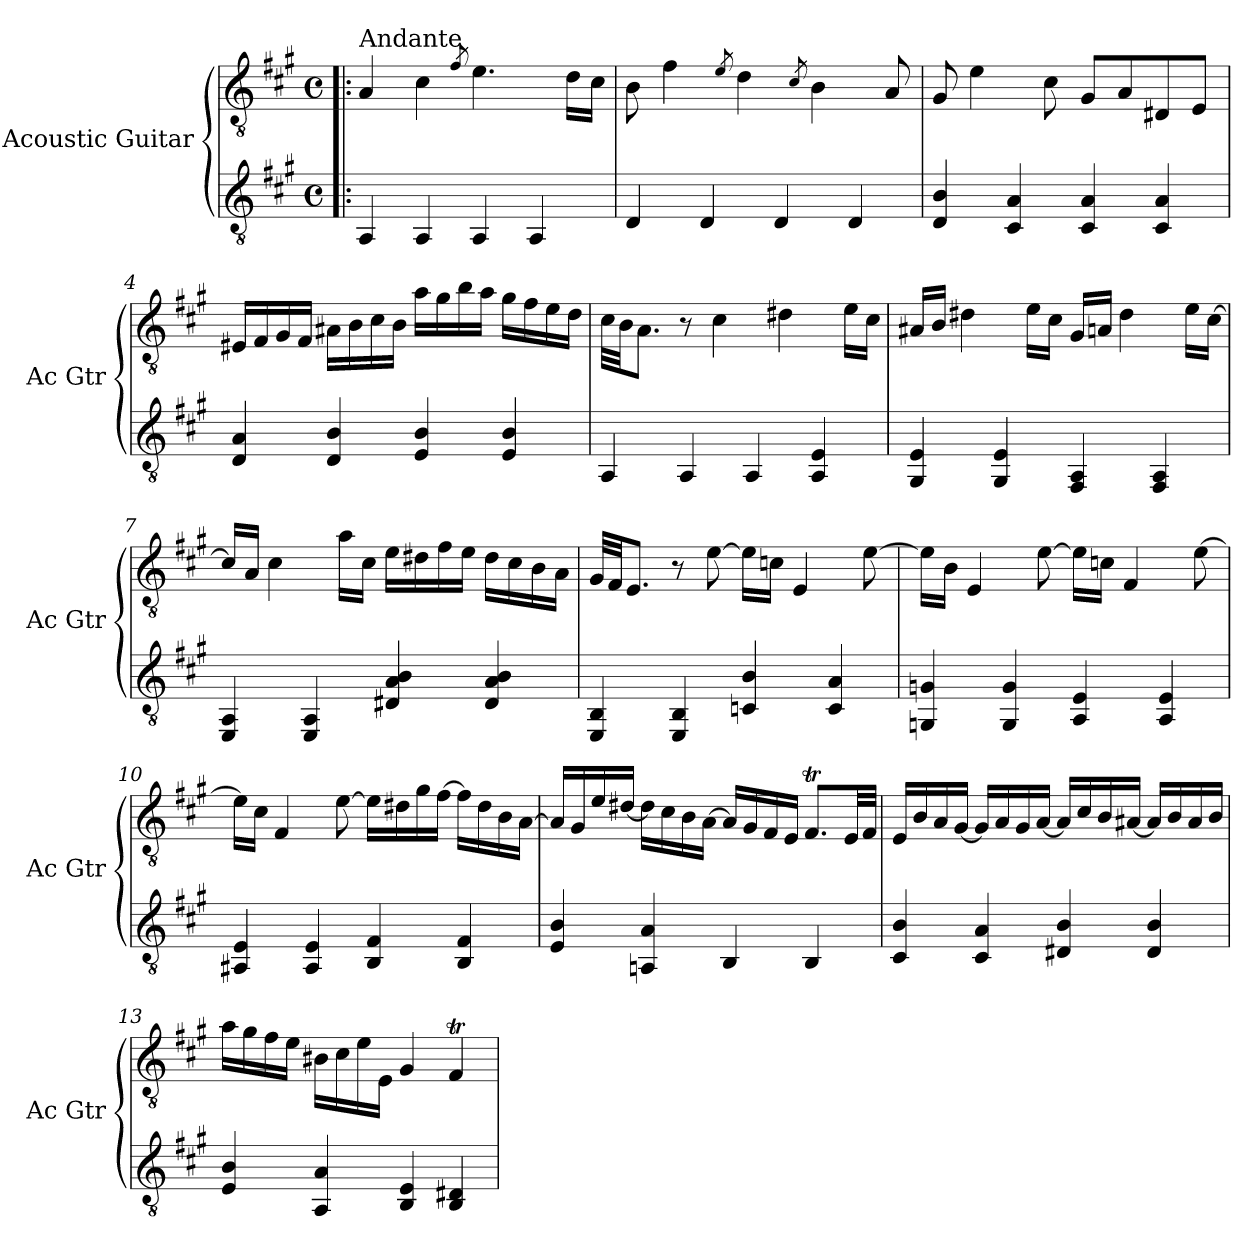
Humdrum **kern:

**kern	**kern
*part2	*part1
*staff2	*staff1
*I"Acoustic Guitar	*I"Acoustic Guitar
*I'Ac Gtr	*I'Ac Gtr
*clefGv2	*clefGv2
*k[f#c#g#]	*k[f#c#g#]
*A:	*A:
*M4/4	*M4/4
*met(c)	*met(c)
=1!|:	=1!|:
!	!LO:TX:a:t=Andante
4AA/	4A/
4AA/	4c#\
.	8qf#/
4AA/	4.e\
4AA/	.
.	16d\LL
.	16c#\JJ
=2	=2
4D/	8B\
.	4f#\
4D/	.
.	8qe/
.	4d\
4D/	.
.	8qc#/
.	4B\
4D/	.
.	8A/
=3	=3
4D/ 4B/	8G#/
.	4e\
4C#/ 4A/	.
.	8c#\
4C#/ 4A/	8G#/L
.	8A/
4C#/ 4A/	8D#X/
.	8E/J
=4	=4
4D/ 4A/	16E#X/LL
.	16F#/
.	16G#/
.	16F#/JJ
4D/ 4B/	16A#X\LL
.	16B\
.	16c#\
.	16B\JJ
4E/ 4B/	16a\LL
.	16g#\
.	16b\
.	16a\JJ
4E/ 4B/	16g#\LL
.	16f#\
.	16e\
.	16d\JJ
!!LO:LB:g=z
=5	=5
4AA/	32c#\LLL
.	32B\JJ
.	8.A\J
4AA/	8r
.	4c#\
4AA/	.
.	4d#X\
4AA/ 4E/	.
.	16e\LL
.	16c#\JJ
=6	=6
4GG#/ 4E/	16A#X/LL
.	16B/JJ
.	4d#X\
4GG#/ 4E/	.
.	16e\LL
.	16c#\JJ
4FF#/ 4AA/	16G#/LL
.	16An/JJ
.	4d#\
4FF#/ 4AA/	.
.	16e\LL
.	[16c#\JJ
=7	=7
4EE/ 4AA/	16c#/LL]
.	16A/JJ
.	4c#\
4EE/ 4AA/	.
.	16a\LL
.	16c#\JJ
4D#X/ 4A/ 4B/	16e\LL
.	16d#X\
.	16f#\
.	16e\JJ
4D#/ 4A/ 4B/	16d#\LL
.	16c#\
.	16B\
.	16A\JJ
=8	=8
4EE/ 4BB/	32G#/LLL
.	32F#/JJ
.	8.E/J
4EE/ 4BB/	8r
.	[8e\
4Cn/ 4B/	16e\LL]
.	16cn\JJ
.	4E/
4C/ 4A/	.
.	[8e\
!!LO:LB:g=z
=9	=9
4GGn/ 4Gn/	16e\LL]
.	16B\JJ
.	4E/
4GG/ 4G/	.
.	[8e\
4AA/ 4E/	16e\LL]
.	16cn\JJ
.	4F#/
4AA/ 4E/	.
.	[8e\
=10	=10
4AA#X/ 4E/	16e\LL]
.	16c#\JJ
.	4F#/
4AA#/ 4E/	.
.	[8e\
4BB/ 4F#/	16e\LL]
.	16d#X\
.	16g#\
.	[16f#\JJ
4BB/ 4F#/	16f#\LL]
.	16d#\
.	16B\
.	[16A\JJ
=11	=11
4E/ 4B/	16A/LL]
.	16G#/
.	16e/
.	[16d#X/JJ
4AAn/ 4A/	16d#\LL]
.	16c#\
.	16B\
.	[16A\JJ
4BB/	16A/LL]
.	16G#/
.	16F#/
.	16E/JJ
4BB/	8.F#T/L
.	32E/LL
.	32F#/JJJ
!!LO:LB:g=z
=12	=12
4C#/ 4B/	16E/LL
.	16B/
.	16A/
.	[16G#/JJ
4C#/ 4A/	16G#/LL]
.	16A/
.	16G#/
.	[16A/JJ
4D#X/ 4B/	16A/LL]
.	16c#/
.	16B/
.	[16A#X/JJ
4D#/ 4B/	16A#/LL]
.	16B/
.	16A#/
.	16B/JJ
=13	=13
4E/ 4B/	16a\LL
.	16g#\
.	16f#\
.	16e\JJ
4AA/ 4A/	16B#X\LL
.	16c#\
.	16e\
.	16E\JJ
4BB/ 4E/	4G#/
4BB/ 4D#X/	4F#T/
=	=
*-	*-
